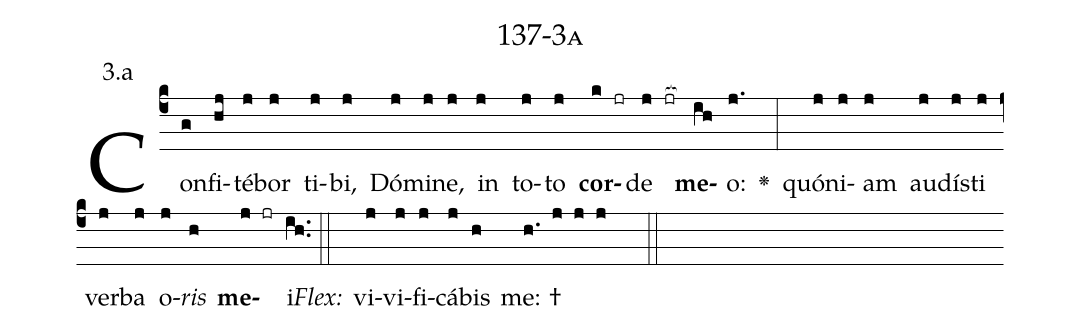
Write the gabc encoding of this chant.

name: 137-3a;
annotation: 3.a;
%%
(c4)Con(g)fi(hj)té(j)bor(j) ti(j)bi,(j) Dó(j)mi(j)ne,(j) in(j) to(j)to(j) <b>cor</b>(k jr)de(j jr[ocb:1{]) <b>me</b>(ih[ocb:0}])o:(j.) <v>\greheightstar</v>(:) quón(j)i(j)am(j) au(j)dís(j)ti(j) ver(j)ba(j) o(j)<i>ris</i>(h) <b>me</b>(j jr)i.(ih..) (::)
<i>Flex:</i>()  vi(j)vi(j)fi(j)cá(j)bis(h) me: †(h. j j j  ::)

%E(j) u(j) o(j) u(h) a(j) e.(ih..) (::)
